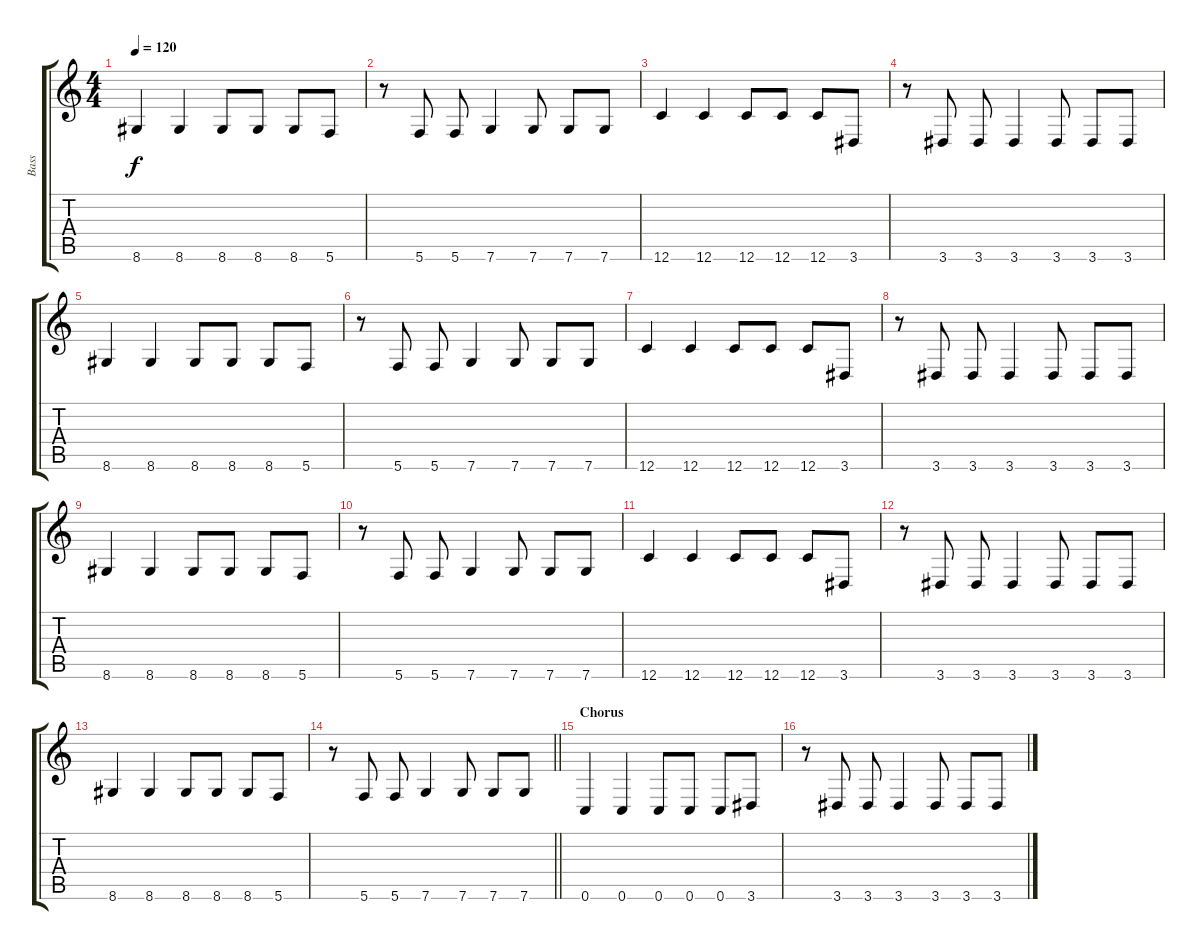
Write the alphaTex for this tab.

\track ("Bass" "Bass") {instrument electricbassfinger}
\staff {score tabs}
\tuning (D4 A3 F3 C3 G2 C2) {hide}
\ts (4 4)
\tempo 120
\clef g2
\ks c
8.6.4{dy f} 8.6.4 8.6.8 8.6.8 8.6.8 5.6.8 |
r.8 5.6.8 5.6.8 7.6.4 7.6.8 7.6.8 7.6.8 |
12.6.4 12.6.4 12.6.8 12.6.8 12.6.8 3.6.8 |
r.8 3.6.8 3.6.8 3.6.4 3.6.8 3.6.8 3.6.8 |
8.6.4 8.6.4 8.6.8 8.6.8 8.6.8 5.6.8 |
r.8 5.6.8 5.6.8 7.6.4 7.6.8 7.6.8 7.6.8 |
12.6.4 12.6.4 12.6.8 12.6.8 12.6.8 3.6.8 |
r.8 3.6.8 3.6.8 3.6.4 3.6.8 3.6.8 3.6.8 |
8.6.4 8.6.4 8.6.8 8.6.8 8.6.8 5.6.8 |
r.8 5.6.8 5.6.8 7.6.4 7.6.8 7.6.8 7.6.8 |
12.6.4 12.6.4 12.6.8 12.6.8 12.6.8 3.6.8 |
r.8 3.6.8 3.6.8 3.6.4 3.6.8 3.6.8 3.6.8 |
8.6.4 8.6.4 8.6.8 8.6.8 8.6.8 5.6.8 |
\barLineRight lightlight
r.8 5.6.8 5.6.8 7.6.4 7.6.8 7.6.8 7.6.8 |
\section ("" "Chorus")
0.6.4 0.6.4 0.6.8 0.6.8 0.6.8 3.6.8 |
r.8 3.6.8 3.6.8 3.6.4 3.6.8 3.6.8 3.6.8
